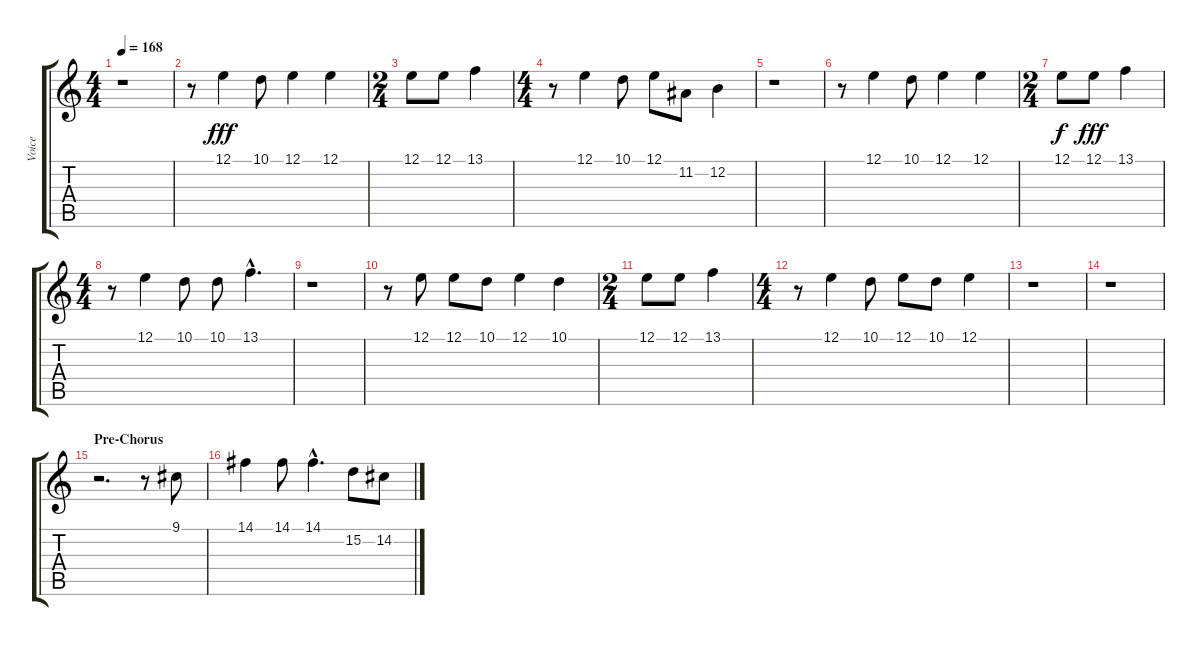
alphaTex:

\track ("Voice" "Voice") {instrument lead8bassandlead}
\staff {score tabs}
\tuning (E4 B3 G3 D3 A2 E2) {hide}
\ts (4 4)
\tempo 168
\clef g2
\ks c
r.1{dy fff} |
r.8 12.1.4 10.1.8 12.1.4 12.1.4 |
\ts (2 4)
12.1.8 12.1.8 13.1.4 |
\ts (4 4)
r.8 12.1.4 10.1.8 12.1.8 11.2.8 12.2.4 |
r.1 |
r.8 12.1.4 10.1.8 12.1.4 12.1.4 |
\ts (2 4)
12.1.8{dy f} 12.1.8{dy fff} 13.1.4 |
\ts (4 4)
r.8 12.1.4 10.1.8 10.1.8 13.1{hac}.4{d} |
r.1 |
r.8 12.1.8 12.1.8 10.1.8 12.1.4 10.1.4 |
\ts (2 4)
12.1.8 12.1.8 13.1.4 |
\ts (4 4)
r.8 12.1.4 10.1.8 12.1.8 10.1.8 12.1.4 |
r.1 |
r.1 |
\section ("" "Pre-Chorus")
r.2{d} r.8 9.1.8 |
14.1.4 14.1.8 14.1{hac}.4{d} 15.2.8 14.2.8
